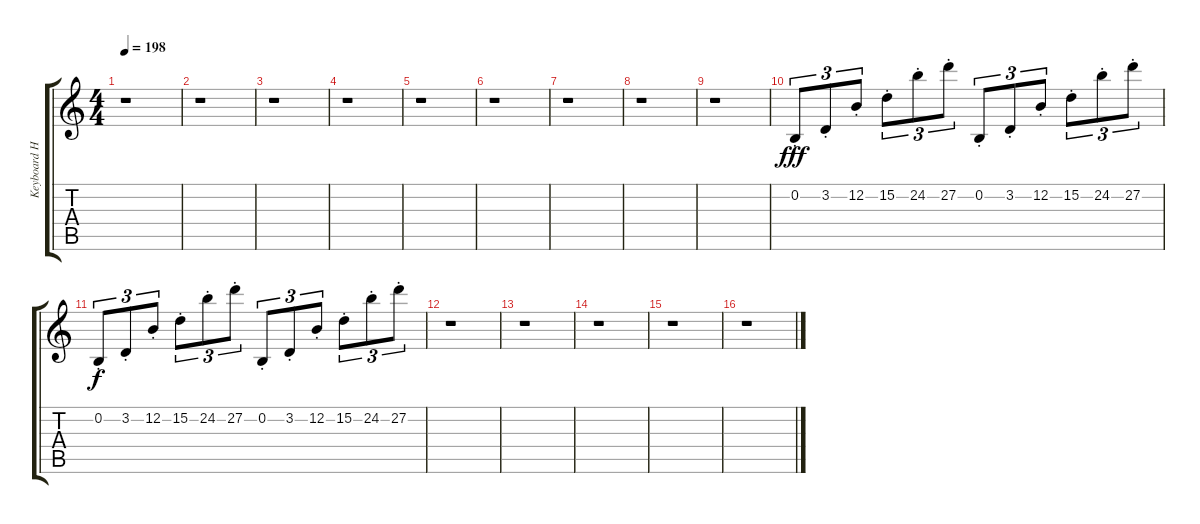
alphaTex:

\track ("Keyboard Harpsichord" "Keyboard H") {instrument harpsichord}
\staff {score tabs}
\tuning (E4 B3 G3 D3 A2 E2) {hide}
\ts (4 4)
\tempo 198
\clef g2
\ks c
r.1{dy fff} |
r.1 |
r.1 |
r.1 |
r.1 |
r.1 |
r.1 |
r.1 |
r.1 |
0.2{st}.8{tu (3 2)} 3.2{st}.8{tu (3 2)} 12.2{st}.8{tu (3 2)} 15.2{st}.8{tu (3 2)} 24.2{st}.8{tu (3 2)} 27.2{st}.8{tu (3 2)} 0.2{st}.8{tu (3 2)} 3.2{st}.8{tu (3 2)} 12.2{st}.8{tu (3 2)} 15.2{st}.8{tu (3 2)} 24.2{st}.8{tu (3 2)} 27.2{st}.8{tu (3 2)} |
0.2{st}.8{tu (3 2) dy f} 3.2{st}.8{tu (3 2)} 12.2{st}.8{tu (3 2)} 15.2{st}.8{tu (3 2)} 24.2{st}.8{tu (3 2)} 27.2{st}.8{tu (3 2)} 0.2{st}.8{tu (3 2)} 3.2{st}.8{tu (3 2)} 12.2{st}.8{tu (3 2)} 15.2{st}.8{tu (3 2)} 24.2{st}.8{tu (3 2)} 27.2{st}.8{tu (3 2)} |
r.1 |
r.1 |
r.1 |
r.1 |
r.1
